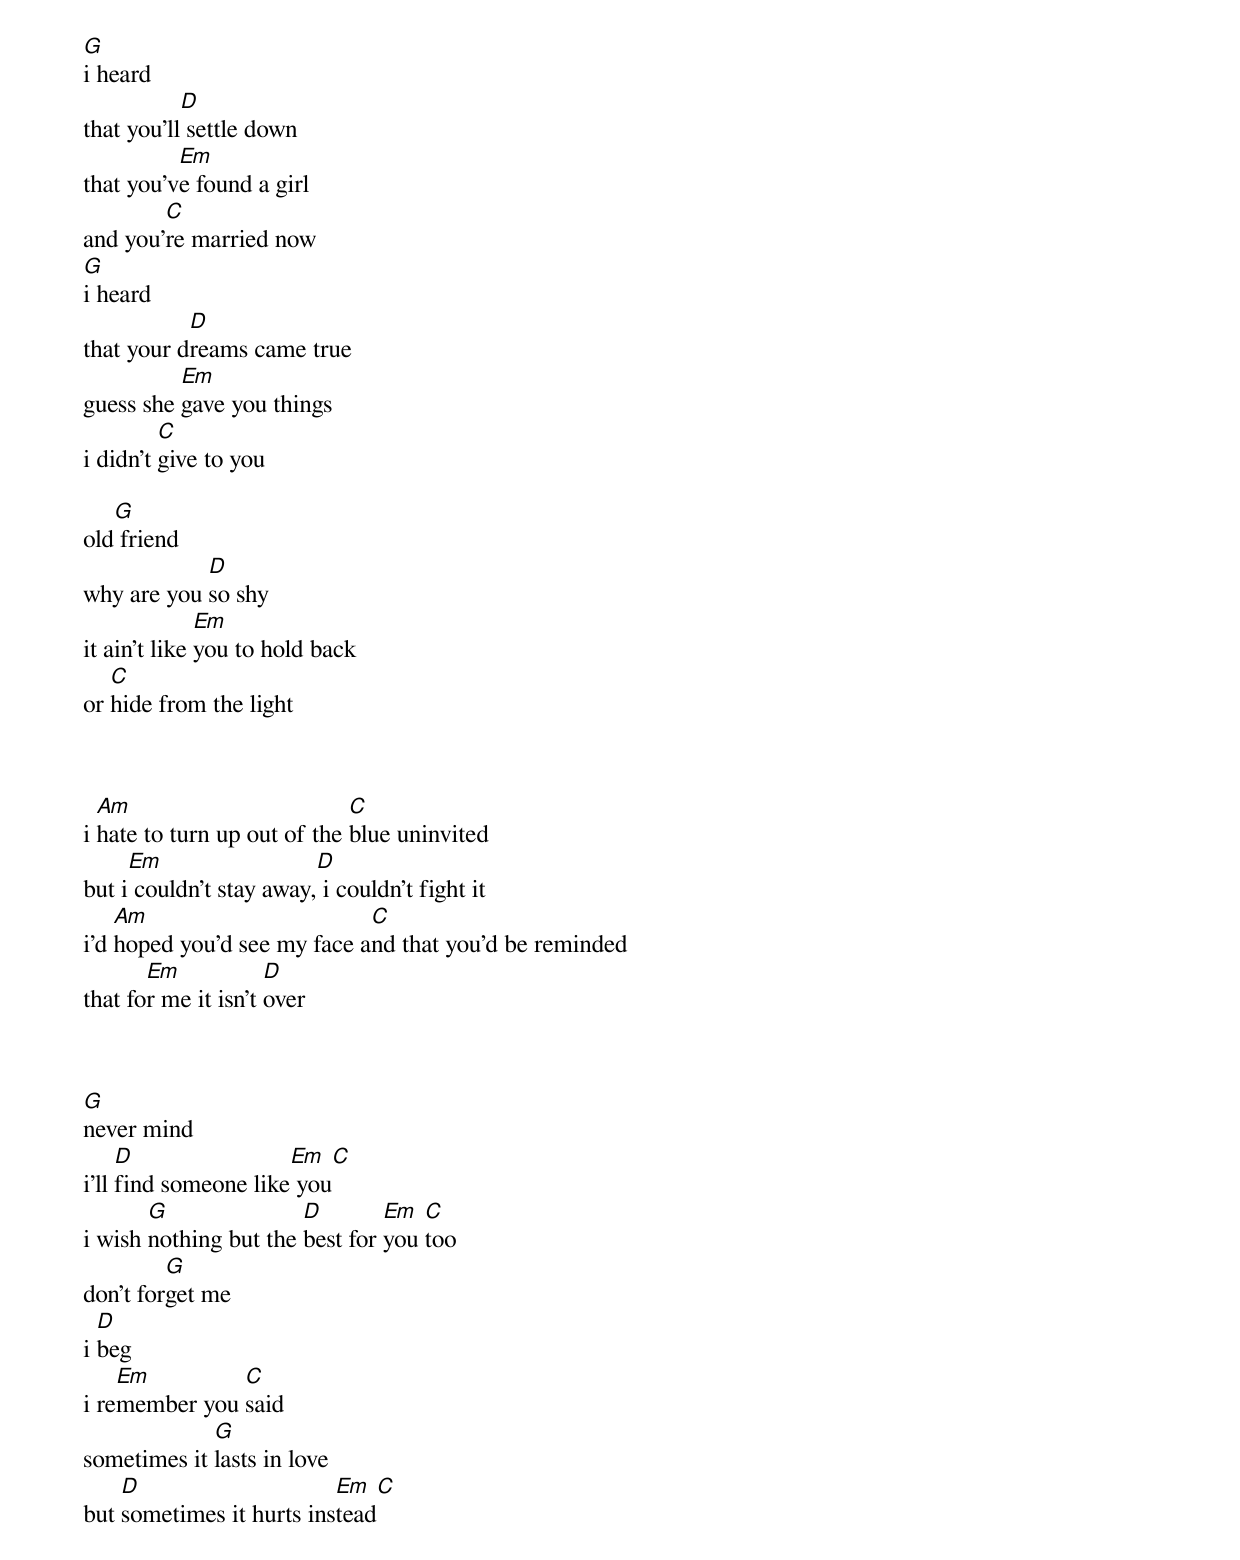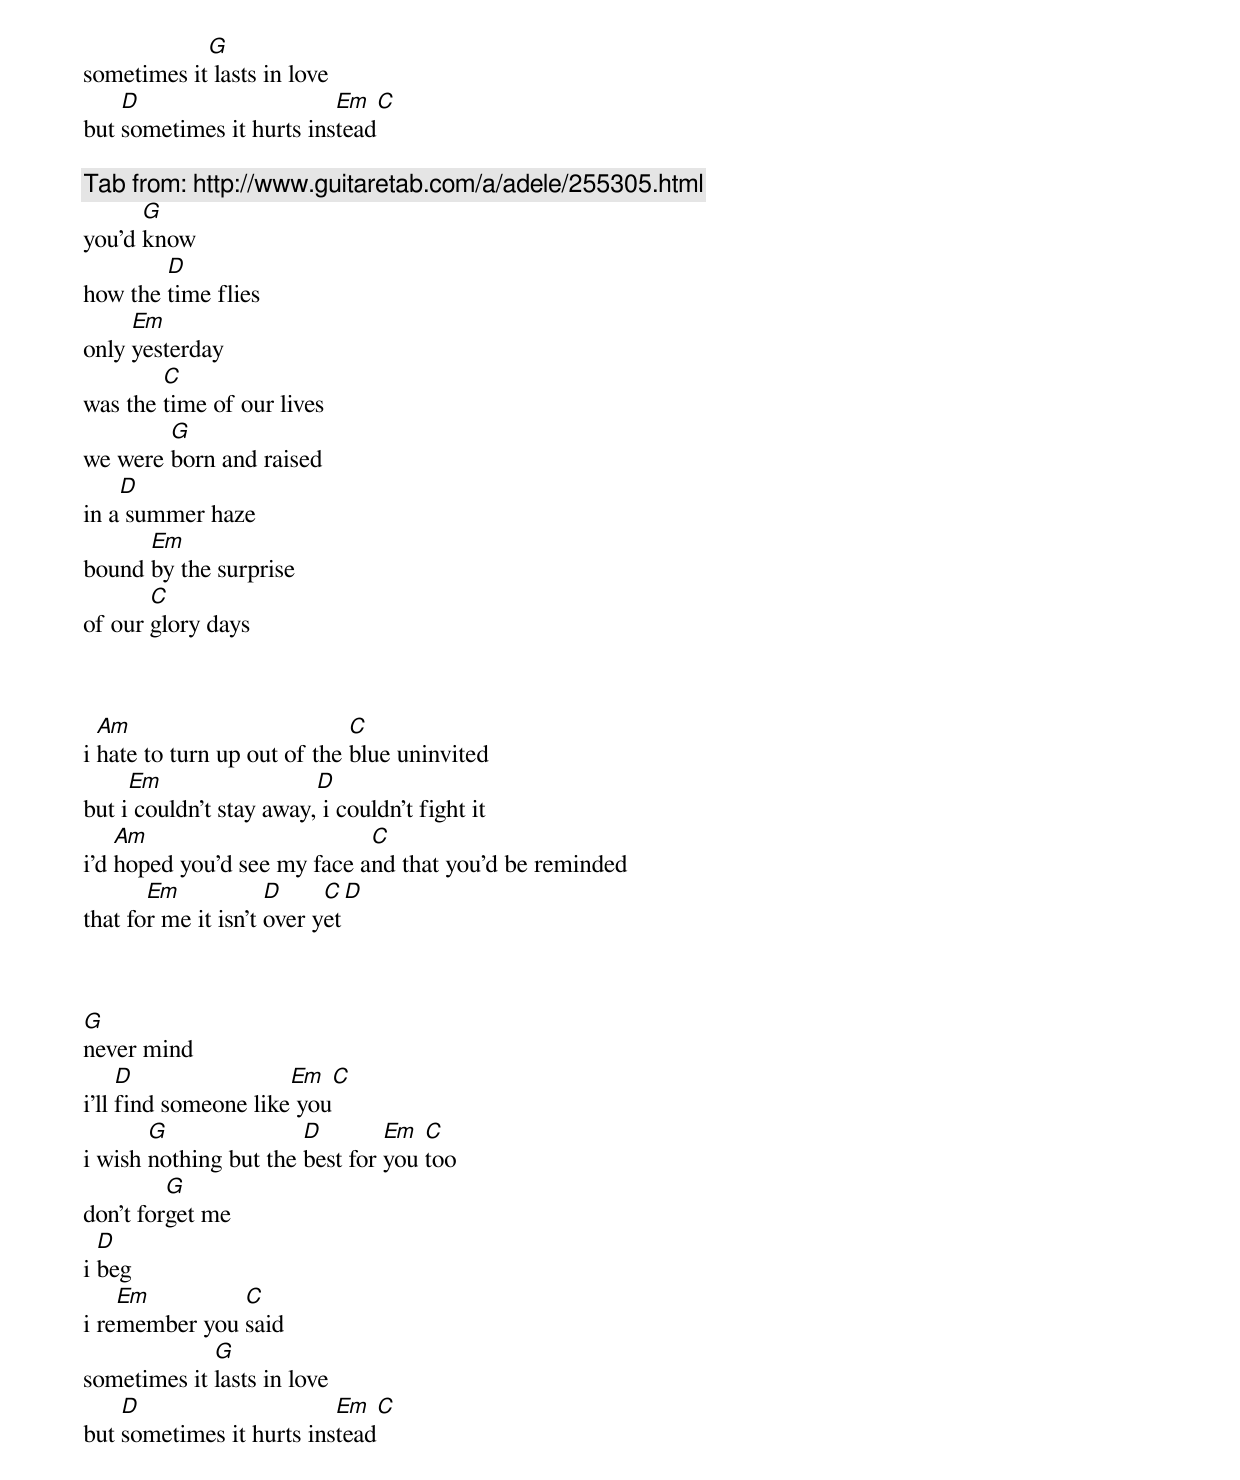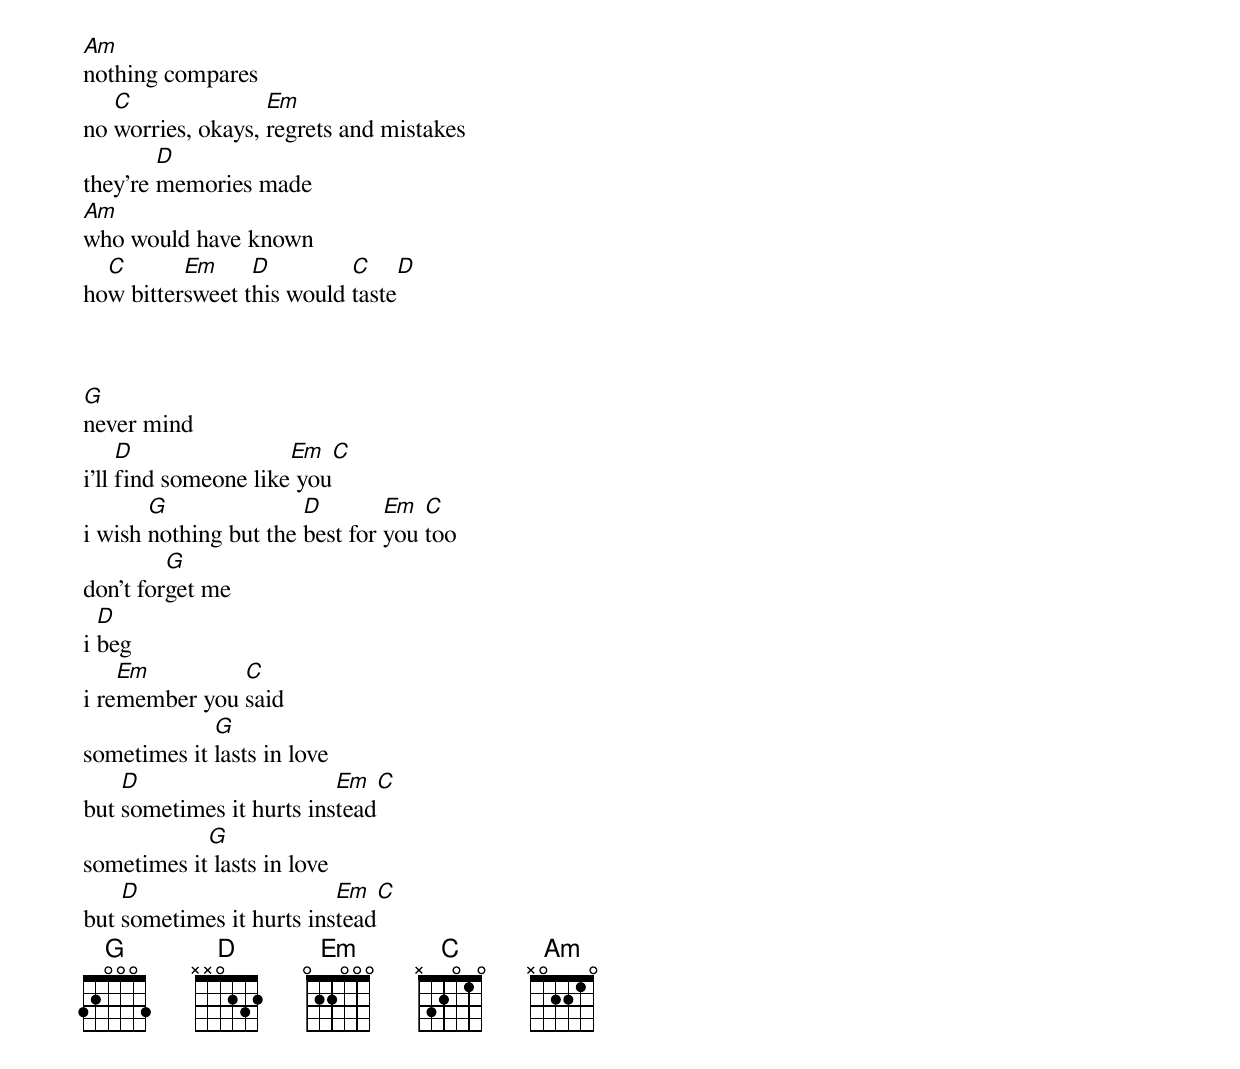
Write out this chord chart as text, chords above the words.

G
i heard
           D
that you'll settle down
          Em
that you've found a girl
        C
and you're married now
G
i heard
           D
that your dreams came true
          Em
guess she gave you things
         C
i didn't give to you

   G
old friend
            D
why are you so shy
              Em
it ain't like you to hold back
   C
or hide from the light



  Am                         C
i hate to turn up out of the blue uninvited
     Em                  D
but i couldn't stay away, i couldn't fight it
    Am                       C
i'd hoped you'd see my face and that you'd be reminded
       Em            D
that for me it isn't over



G
never mind
     D                Em     C
i'll find someone like you
       G               D        Em  C
i wish nothing but the best for you too
         G
don't forget me
  D
i beg
    Em         C
i remember you said
             G
sometimes it lasts in love
    D                     Em     C
but sometimes it hurts instead
            G
sometimes it lasts in love
    D                     Em     C
but sometimes it hurts instead

[ Tab from: http://www.guitaretab.com/a/adele/255305.html ]
      G
you'd know
        D
how the time flies
     Em
only yesterday
        C
was the time of our lives
        G
we were born and raised
    D
in a summer haze
      Em
bound by the surprise
       C
of our glory days



  Am                         C
i hate to turn up out of the blue uninvited
     Em                  D
but i couldn't stay away, i couldn't fight it
    Am                       C
i'd hoped you'd see my face and that you'd be reminded
       Em            D     C    D
that for me it isn't over yet



G
never mind
     D                Em     C
i'll find someone like you
       G               D        Em  C
i wish nothing but the best for you too
         G
don't forget me
  D
i beg
    Em         C
i remember you said
             G
sometimes it lasts in love
    D                     Em     C
but sometimes it hurts instead



Am
nothing compares
   C               Em
no worries, okays, regrets and mistakes
        D
they're memories made
Am
who would have known
  C       Em     D         C       D
how bittersweet this would taste



G
never mind
     D                Em     C
i'll find someone like you
       G               D        Em  C
i wish nothing but the best for you too
         G
don't forget me
  D
i beg
    Em         C
i remember you said
             G
sometimes it lasts in love
    D                     Em     C
but sometimes it hurts instead
            G
sometimes it lasts in love
    D                     Em     C
but sometimes it hurts instead
